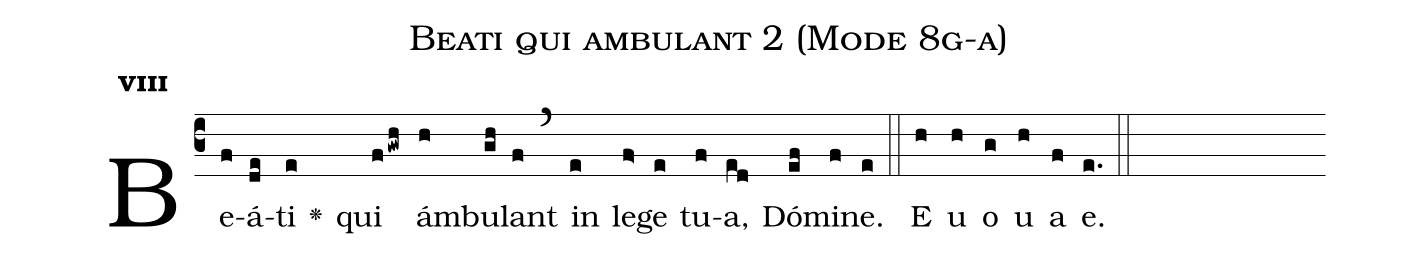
name:Beati qui ambulant 2 (Mode 8g-a);
office-part:Antiphona;
mode:8;
%%
initial-style: 1;
name: Beati qui ambulant 2;
book: Antiphonae & Responsoria/Tomus III, p. 13;
occasion: Psalterium Hebdomada I Feria III;
office-part: Hora media Ant 1;
user-notes: ;
commentary: ;
annotation: 8g;
centering-scheme: english;
fontsize: 12;
font: OFLSortsMillGoudy;
height: 11;
width: 4.5;
%%
(c3)Be(f)á(de)ti(e) <v>\greheightstar</v>() qui(fgwh) ám(h)bu(gh)lant(f) (`) in(e) le(f>)ge(e) tu(f)a,(ed) Dó(ef)mi(f)ne.(e) (::) <eu>E(h) u(h) o(g) u(h) a(f) e.</eu>(e.) (::)
